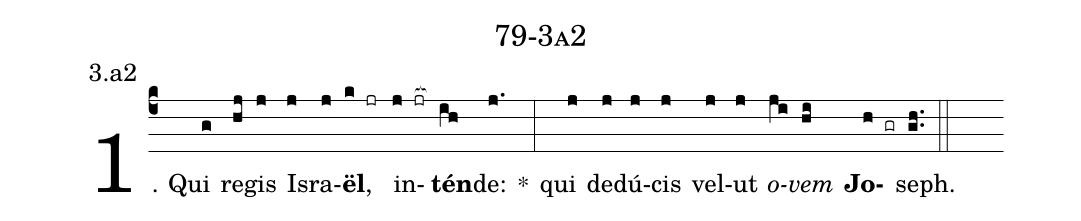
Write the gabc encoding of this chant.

name: 79-3a2;
annotation: 3.a2;
%%
(c4)1. Qui(g) re(hj)gis(j) Is(j)ra(j)<b>ël</b>,(k jr) in(j jr[ocb:1{])<b>tén</b>(ih[ocb:0}])de:(j.) *(:) qui(j) de(j)dú(j)cis(j) vel(j)ut(j) <i>o</i>(ji)<i>vem</i>(hi) <b>Jo</b>(h gr)seph.(gh..) (::)
